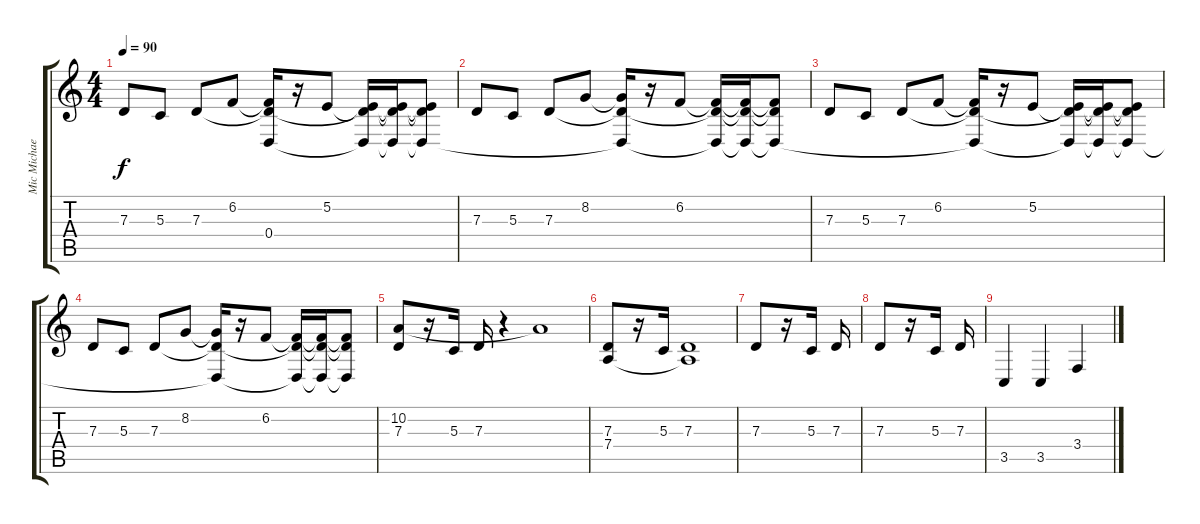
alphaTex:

\track ("Mic Michaeli" "Mic Michae") {instrument drawbarorgan}
\staff {score tabs}
\tuning (E4 B3 G3 D3 A2 E2) {hide}
\ts (4 4)
\tempo 90
\clef g2
\ks c
7.3.8{dy f} 5.3.8 7.3.8 6.2.8 (6.2{t} 7.3{t} 0.4{t}).16 r.16 5.2.8 (5.2{t} 7.3{t} 0.4{t}).16 (5.2{t} 7.3{t} 0.4{t}).16 (5.2{t} 7.3{t} 0.4{t}).8 |
7.3.8 5.3.8 7.3.8 8.2.8 (8.2{t} 7.3{t} 0.4{t}).16 r.16 6.2.8 (6.2{t} 7.3{t} 0.4{t}).16 (6.2{t} 7.3{t} 0.4{t}).16 (6.2{t} 7.3{t} 0.4{t}).8 |
7.3.8 5.3.8 7.3.8 6.2.8 (6.2{t} 7.3{t} 0.4{t}).16 r.16 5.2.8 (5.2{t} 7.3{t} 0.4{t}).16 (5.2{t} 7.3{t} 0.4{t}).16 (5.2{t} 7.3{t} 0.4{t}).8 |
7.3.8 5.3.8 7.3.8 8.2.8 (8.2{t} 7.3{t} 0.4{t}).16 r.16 6.2.8 (6.2{t} 7.3{t} 0.4{t}).16 (6.2{t} 7.3{t} 0.4{t}).16 (6.2{t} 7.3{t} 0.4{t}).8 |
(10.2 7.3).8 r.16 5.3.16 7.3.16 r.4 10.2{t}.1 |
(7.3 7.4).8 r.16 5.3.16 (7.3 7.4{t}).1 |
7.3.8 r.16 5.3.16 7.3.16 |
7.3.8 r.16 5.3.16 7.3.16 |
3.5.4 3.5.4 3.4.4
